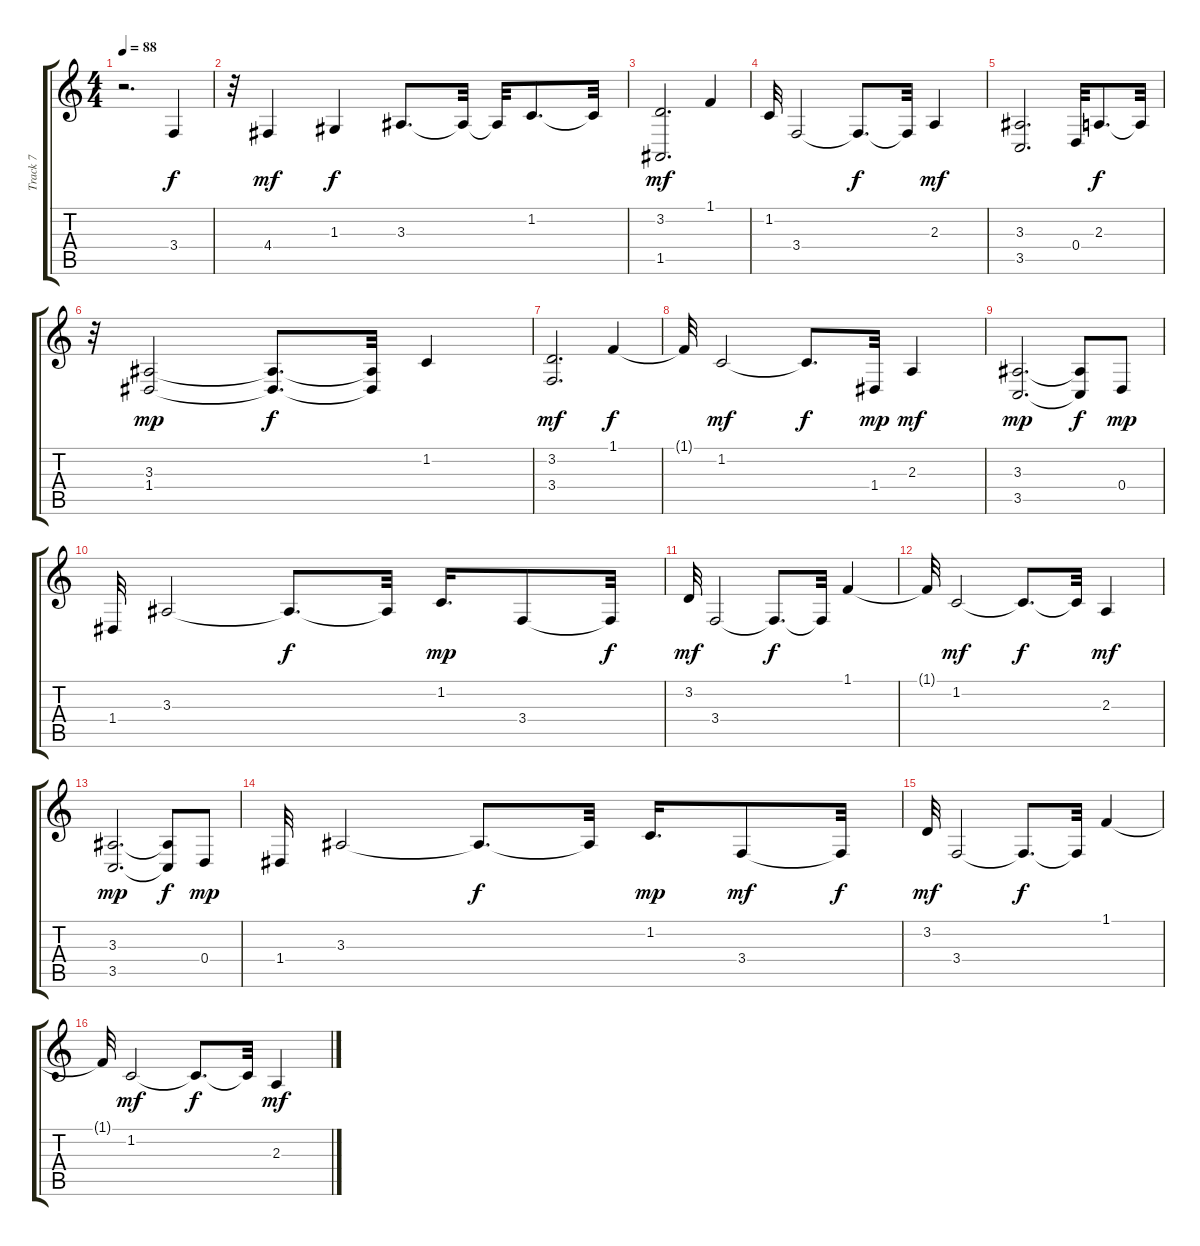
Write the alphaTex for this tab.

\track ("Track 7" "Track 7") {instrument stringensemble2}
\staff {score tabs}
\tuning (E4 B3 G3 D3 A2 E2) {hide}
\ts (4 4)
\tempo 88
\clef g2
\ks c
r.2{d dy f} 3.4.4 |
r.32 4.4.4{dy mf} 1.3.4{dy f} 3.3.8{d} 3.3{t}.32 3.3{t}.32 1.2.8{d} 1.2{t}.32 |
(3.2 1.5).2{d dy mf} 1.1.4 |
1.2.32 3.4.2 3.4{t}.8{d dy f} 3.4{t}.32 2.3.4{dy mf} |
(3.3 3.5).2{d} 0.4.32 2.3.8{d dy f} 2.3{t}.32 |
r.32 (3.3 1.4).2{dy mp} (3.3{t} 1.4{t}).8{d dy f} (3.3{t} 1.4{t}).32 1.2.4 |
(3.2 3.4).2{d dy mf} 1.1.4{dy f} |
1.1{t}.32 1.2.2{dy mf} 1.2{t}.8{d dy f} 1.4.32{dy mp} 2.3.4{dy mf} |
(3.3 3.5).2{d dy mp} (3.3{t} 3.5{t}).8{dy f} 0.4.8{dy mp} |
1.4.32 3.3.2 3.3{t}.8{d dy f} 3.3{t}.32 1.2.16{d dy mp} 3.4.8 3.4{t}.32{dy f} |
3.2.32{dy mf} 3.4.2 3.4{t}.8{d dy f} 3.4{t}.32 1.1.4 |
1.1{t}.32 1.2.2{dy mf} 1.2{t}.8{d dy f} 1.2{t}.32 2.3.4{dy mf} |
(3.3 3.5).2{d dy mp} (3.3{t} 3.5{t}).8{dy f} 0.4.8{dy mp} |
1.4.32 3.3.2 3.3{t}.8{d dy f} 3.3{t}.32 1.2.16{d dy mp} 3.4.8{dy mf} 3.4{t}.32{dy f} |
3.2.32{dy mf} 3.4.2 3.4{t}.8{d dy f} 3.4{t}.32 1.1.4 |
1.1{t}.32 1.2.2{dy mf} 1.2{t}.8{d dy f} 1.2{t}.32 2.3.4{dy mf}
